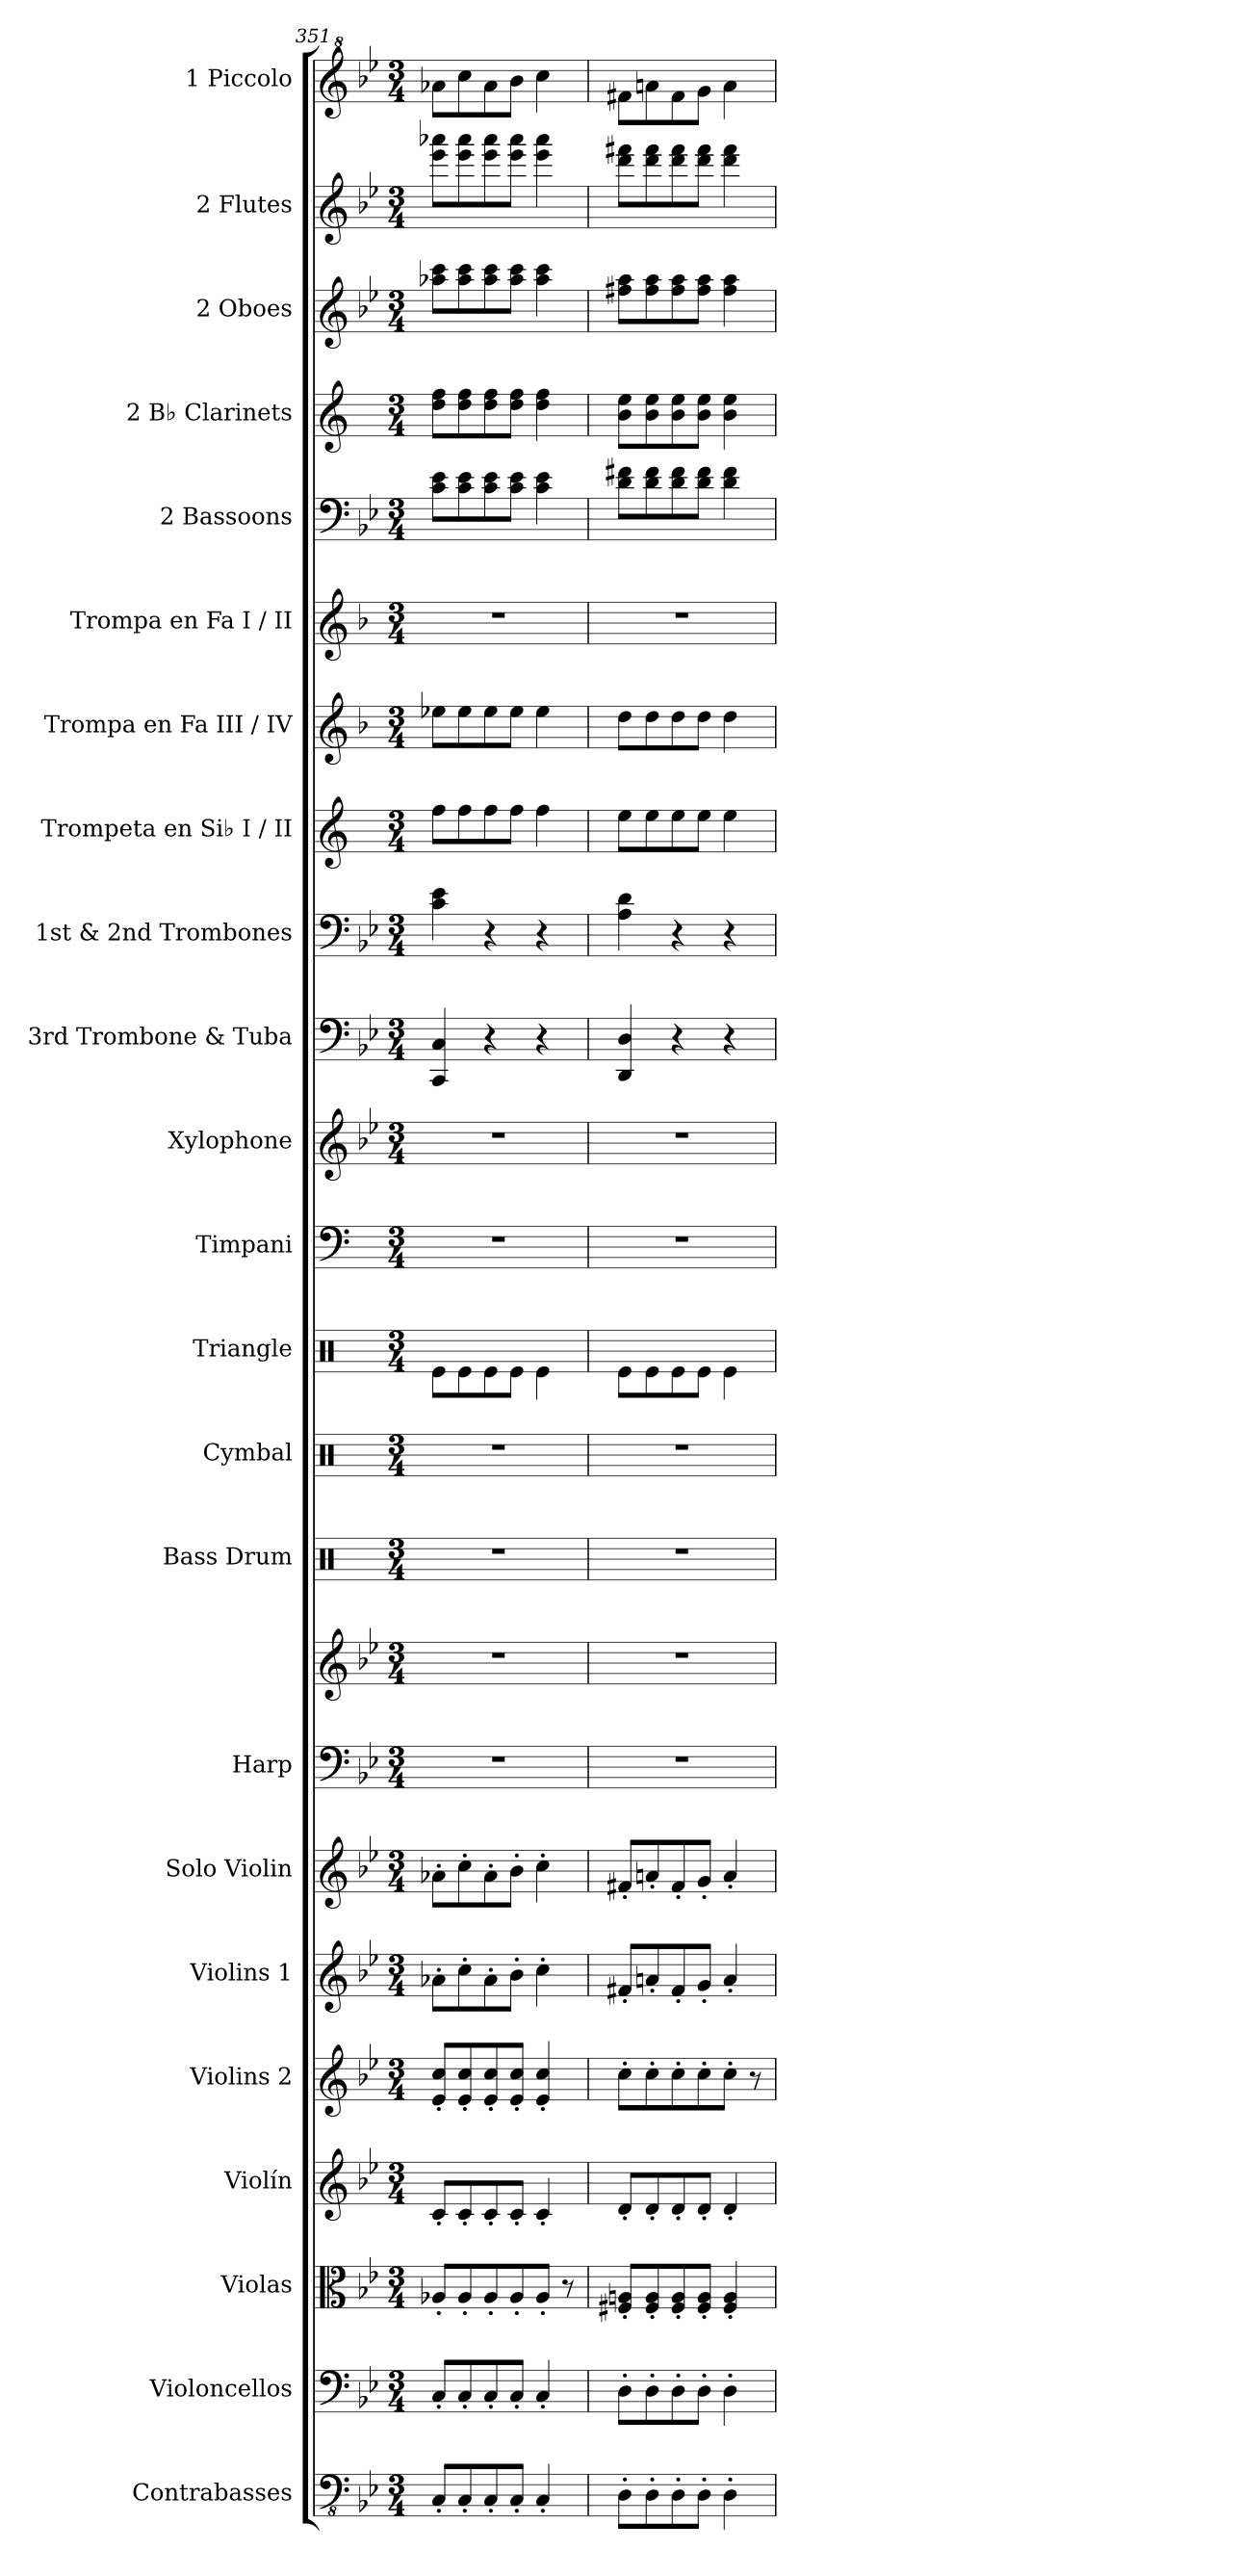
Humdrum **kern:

**kern	**kern	**kern	**kern	**kern	**kern	**kern	**kern	**kern	**kern	**kern	**kern	**kern	**kern	**kern	**kern	**kern	**kern	**kern	**kern	**kern	**kern	**kern	**kern
*part23	*part22	*part21	*part20	*part19	*part18	*part17	*part16	*part16	*part15	*part14	*part13	*part12	*part11	*part10	*part9	*part8	*part7	*part6	*part5	*part4	*part3	*part2	*part1
*staff24	*staff23	*staff22	*staff21	*staff20	*staff19	*staff18	*staff17	*staff16	*staff15	*staff14	*staff13	*staff12	*staff11	*staff10	*staff9	*staff8	*staff7	*staff6	*staff5	*staff4	*staff3	*staff2	*staff1
*I"Contrabasses	*I"Violoncellos	*I"Violas	*I"Violín	*I"Violins 2	*I"Violins 1	*I"Solo Violin	*I"Harp	*	*I"Bass Drum	*I"Cymbal	*I"Triangle	*I"Timpani	*I"Xylophone	*I"3rd Trombone     &amp; Tuba	*I"1st &amp; 2nd Trombones	*I"Trompeta en Si♭  I / II	*I"Trompa en Fa   III / IV	*I"Trompa en Fa I / II	*I"2 Bassoons	*I"2 B♭ Clarinets	*I"2 Oboes	*I"2 Flutes	*I"1 Piccolo
*I'Cbs.	*I'Vlcs.	*I'Vlas.	*I'Vln.	*I'Vlns. 2	*I'Vlns. 1	*I'S. Vln.	*I'Hrp.	*	*I'B. Dr.	*I'Cym.	*I'Trgl.	*I'Timp.	*I'Xyl.	*I'3rd Trb. &amp; Tba.	*I'1st &amp; 2nd    Trbs.	*I'Tpt. Si♭  I / II	*I'Trmp. Fa   III / IV	*I'Trmp. Fa I / II	*I'2 Bsns.	*I'2 B♭ Cls.	*I'2 Obs.	*I'2 Fls.	*I'1 Picc.
!!LO:PB:g=z
*clefFv4	*clefF4	*clefC3	*clefG2	*clefG2	*clefG2	*clefG2	*clefF4	*clefG2	*clefX	*clefX	*clefX	*clefF4	*clefG2	*clefF4	*clefF4	*clefG2	*clefG2	*clefG2	*clefF4	*clefG2	*clefG2	*clefG2	*clefG^2
*	*	*	*	*	*	*	*	*	*	*	*	*	*ITrd-7c-12	*	*	*ITrd1c2	*ITrd4c7	*ITrd4c7	*	*ITrd1c2	*	*	*ITrd-7c-12
*k[b-e-]	*k[b-e-]	*k[b-e-]	*k[b-e-]	*k[b-e-]	*k[b-e-]	*k[b-e-]	*k[b-e-]	*k[b-e-]	*k[]	*k[]	*k[]	*k[]	*k[b-e-]	*k[b-e-]	*k[b-e-]	*k[b-e-]	*k[b-e-]	*k[b-e-]	*k[b-e-]	*k[b-e-]	*k[b-e-]	*k[b-e-]	*k[b-e-]
*M3/4	*M3/4	*M3/4	*M3/4	*M3/4	*M3/4	*M3/4	*M3/4	*M3/4	*M3/4	*M3/4	*M3/4	*M3/4	*M3/4	*M3/4	*M3/4	*M3/4	*M3/4	*M3/4	*M3/4	*M3/4	*M3/4	*M3/4	*M3/4
=351	=351	=351	=351	=351	=351	=351	=351	=351	=351	=351	=351	=351	=351	=351	=351	=351	=351	=351	=351	=351	=351	=351	=351
8CC'/L	8C'/L	8A-X'/L	8c'/L	8e-/' 8cc/'L	8a-X'\L	8a-X'\L	2.r	2.r	2.r	2.r	8Re\L	2.r	2.r	4CC/ 4C/	4c\ 4e-\	8ee-\L	8a-X\L	2.r	8c\ 8e-\L	8cc\ 8ee-\L	8aa-X\ 8ccc\L	8eee-\ 8aaa-X\L	8aaa-X\L
8CC'/	8C'/	8A-'/	8c'/	8e-/' 8cc/'	8cc'\	8cc'\	.	.	.	.	8Re\	.	.	.	.	8ee-\	8a-\	.	8c\ 8e-\	8cc\ 8ee-\	8aa-\ 8ccc\	8eee-\ 8aaa-\	8cccc\
8CC'/	8C'/	8A-'/	8c'/	8e-/' 8cc/'	8a-'\	8a-'\	.	.	.	.	8Re\	.	.	4r	4r	8ee-\	8a-\	.	8c\ 8e-\	8cc\ 8ee-\	8aa-\ 8ccc\	8eee-\ 8aaa-\	8aaa-\
8CC'/J	8C'/J	8A-'/	8c'/J	8e-/' 8cc/'J	8b-'\J	8b-'\J	.	.	.	.	8Re\J	.	.	.	.	8ee-\J	8a-\J	.	8c\ 8e-\J	8cc\ 8ee-\J	8aa-\ 8ccc\J	8eee-\ 8aaa-\J	8bbb-\J
4CC'/	4C'/	8A-'/J	4c'/	4e-/' 4cc/'	4cc'\	4cc'\	.	.	.	.	4Re\	.	.	4r	4r	4ee-\	4a-\	.	4c\ 4e-\	4cc\ 4ee-\	4aa-\ 4ccc\	4eee-\ 4aaa-\	4cccc\
.	.	8r	.	.	.	.	.	.	.	.	.	.	.	.	.	.	.	.	.	.	.	.	.
=352	=352	=352	=352	=352	=352	=352	=352	=352	=352	=352	=352	=352	=352	=352	=352	=352	=352	=352	=352	=352	=352	=352	=352
8DD'\L	8D'\L	8F#X/' 8An/'L	8d'/L	8cc'\L	8f#X'/L	8f#X'/L	2.r	2.r	2.r	2.r	8Re\L	2.r	2.r	4DD/ 4D/	4A\ 4d\	8dd\L	8g\L	2.r	8d\ 8f#X\L	8a\ 8dd\L	8ff#X\ 8aa\L	8ddd\ 8fff#X\L	8fff#X\L
8DD'\	8D'\	8F#/' 8A/'	8d'/	8cc'\	8an'/	8an'/	.	.	.	.	8Re\	.	.	.	.	8dd\	8g\	.	8d\ 8f#\	8a\ 8dd\	8ff#\ 8aa\	8ddd\ 8fff#\	8aaan\
8DD'\	8D'\	8F#/' 8A/'	8d'/	8cc'\	8f#'/	8f#'/	.	.	.	.	8Re\	.	.	4r	4r	8dd\	8g\	.	8d\ 8f#\	8a\ 8dd\	8ff#\ 8aa\	8ddd\ 8fff#\	8fff#\
8DD'\J	8D'\J	8F#/' 8A/'J	8d'/J	8cc'\	8g'/J	8g'/J	.	.	.	.	8Re\J	.	.	.	.	8dd\J	8g\J	.	8d\ 8f#\J	8a\ 8dd\J	8ff#\ 8aa\J	8ddd\ 8fff#\J	8ggg\J
4DD'\	4D'\	4F#/' 4A/'	4d'/	8cc'\J	4a'/	4a'/	.	.	.	.	4Re\	.	.	4r	4r	4dd\	4g\	.	4d\ 4f#\	4a\ 4dd\	4ff#\ 4aa\	4ddd\ 4fff#\	4aaa\
.	.	.	.	8r	.	.	.	.	.	.	.	.	.	.	.	.	.	.	.	.	.	.	.
=	=	=	=	=	=	=	=	=	=	=	=	=	=	=	=	=	=	=	=	=	=	=	=
*-	*-	*-	*-	*-	*-	*-	*-	*-	*-	*-	*-	*-	*-	*-	*-	*-	*-	*-	*-	*-	*-	*-	*-
